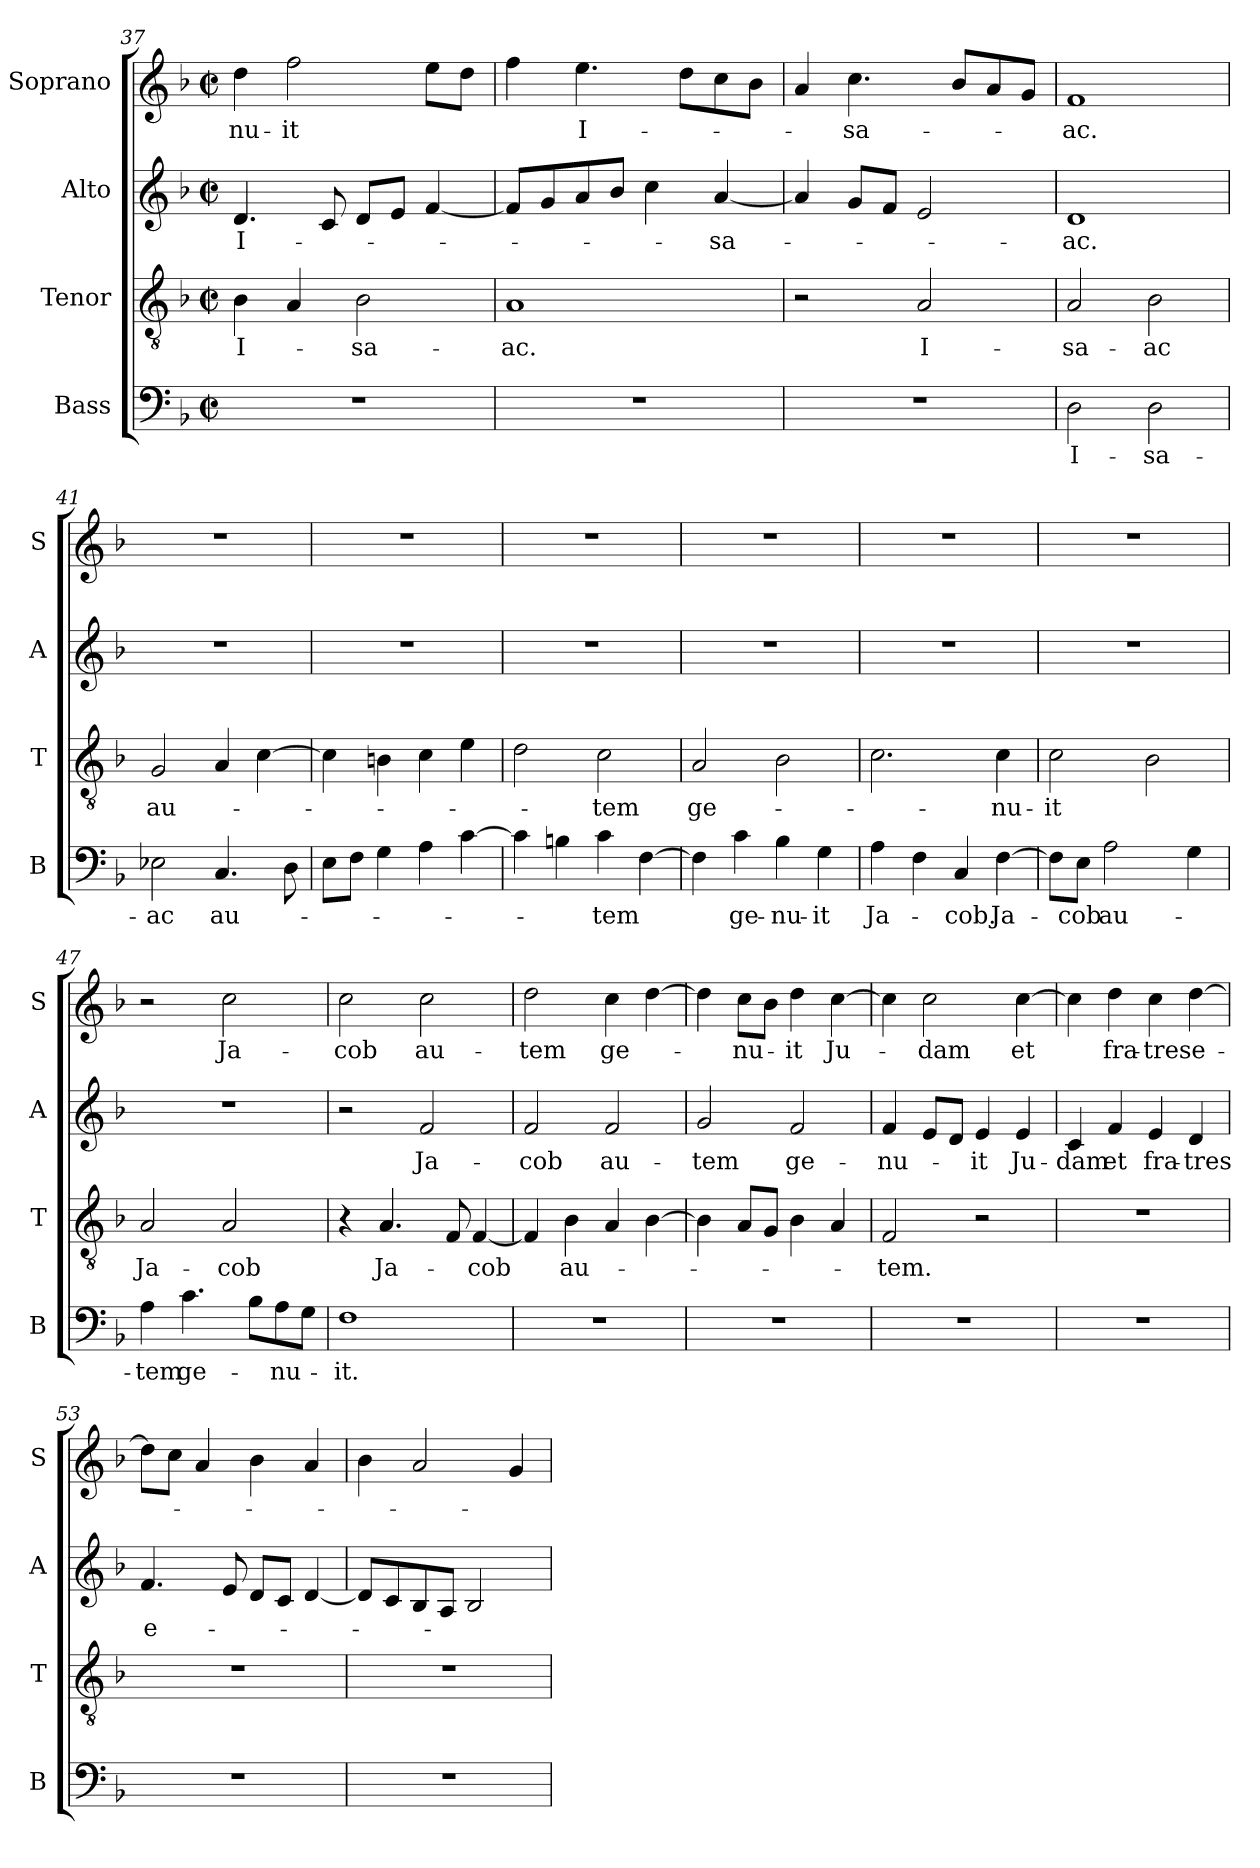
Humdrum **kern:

**kern	**text	**kern	**text	**kern	**text	**kern	**text
*part4	*part4	*part3	*part3	*part2	*part2	*part1	*part1
*staff4	*staff4	*staff3	*staff3	*staff2	*staff2	*staff1	*staff1
*I"Bass	*	*I"Tenor	*	*I"Alto	*	*I"Soprano	*
*I'B	*	*I'T	*	*I'A	*	*I'S	*
*clefF4	*	*clefGv2	*	*clefG2	*	*clefG2	*
*k[b-]	*	*k[b-]	*	*k[b-]	*	*k[b-]	*
*F:	*	*F:	*	*F:	*	*F:	*
*M2/2	*	*M2/2	*	*M2/2	*	*M2/2	*
*met(c|)	*	*met(c|)	*	*met(c|)	*	*met(c|)	*
=37	=37	=37	=37	=37	=37	=37	=37
!	!	!	!LO:LY:b	!	!LO:LY:b	!	!LO:LY:b
1r	.	4B-\	I-	4.d/	I-	4dd\	-nu-
!	!	!	!	!	!	!	!LO:LY:b
.	.	4A/	.	.	.	2ff\	-it
.	.	.	.	8c/	.	.	.
!	!	!	!LO:LY:b	!	!	!	!
.	.	2B-\	-sa-	8d/L	.	.	.
.	.	.	.	8e/J	.	.	.
.	.	.	.	[4f/	.	8ee\L	.
.	.	.	.	.	.	8dd\J	.
=38	=38	=38	=38	=38	=38	=38	=38
!	!	!	!LO:LY:b	!	!	!	!
1r	.	1A	-ac.	8f/L]	.	4ff\	.
.	.	.	.	8g/	.	.	.
!	!	!	!	!	!	!	!LO:LY:b
.	.	.	.	8a/	.	4.ee\	I-
.	.	.	.	8b-/J	.	.	.
.	.	.	.	4cc\	.	.	.
.	.	.	.	.	.	8dd\L	.
!	!	!	!	!	!LO:LY:b	!	!
.	.	.	.	[4a/	-sa-	8cc\	.
.	.	.	.	.	.	8b-\J	.
=39	=39	=39	=39	=39	=39	=39	=39
1r	.	2r	.	4a/]	.	4a/	.
!	!	!	!	!	!	!	!LO:LY:b
.	.	.	.	8g/L	.	4.cc\	-sa-
.	.	.	.	8f/J	.	.	.
!	!	!	!LO:LY:b	!	!	!	!
.	.	2A/	I-	2e/	.	.	.
.	.	.	.	.	.	8b-/L	.
.	.	.	.	.	.	8a/	.
.	.	.	.	.	.	8g/J	.
=40	=40	=40	=40	=40	=40	=40	=40
!	!LO:LY:b	!	!LO:LY:b	!	!LO:LY:b	!	!LO:LY:b
2D\	I-	2A/	-sa-	1d	-ac.	1f	-ac.
!	!LO:LY:b	!	!LO:LY:b	!	!	!	!
2D\	-sa-	2B-\	-ac	.	.	.	.
!!LO:LB:g=z
=41	=41	=41	=41	=41	=41	=41	=41
!	!LO:LY:b	!	!LO:LY:b	!	!	!	!
2E-X\	-ac	2G/	au-	1r	.	1r	.
!	!LO:LY:b	!	!	!	!	!	!
4.C/	au-	4A/	.	.	.	.	.
.	.	[4c\	.	.	.	.	.
8D\	.	.	.	.	.	.	.
=42	=42	=42	=42	=42	=42	=42	=42
8E\L	.	4c\]	.	1r	.	1r	.
8F\J	.	.	.	.	.	.	.
4G\	.	4Bn\	.	.	.	.	.
4A\	.	4c\	.	.	.	.	.
[4c\	.	4e\	.	.	.	.	.
=43	=43	=43	=43	=43	=43	=43	=43
4c\]	.	2d\	.	1r	.	1r	.
4Bn\	.	.	.	.	.	.	.
!	!LO:LY:b	!	!LO:LY:b	!	!	!	!
4c\	-tem	2c\	-tem	.	.	.	.
[4F\	.	.	.	.	.	.	.
=44	=44	=44	=44	=44	=44	=44	=44
!	!	!	!LO:LY:b	!	!	!	!
4F\]	.	2A/	ge-	1r	.	1r	.
!	!LO:LY:b	!	!	!	!	!	!
4c\	ge-	.	.	.	.	.	.
!	!LO:LY:b	!	!	!	!	!	!
4B-\	-nu-	2B-\	.	.	.	.	.
!	!LO:LY:b	!	!	!	!	!	!
4G\	-it	.	.	.	.	.	.
=45	=45	=45	=45	=45	=45	=45	=45
!	!LO:LY:b	!	!	!	!	!	!
4A\	Ja-	2.c\	.	1r	.	1r	.
4F\	.	.	.	.	.	.	.
!	!LO:LY:b	!	!	!	!	!	!
4C/	-cob.	.	.	.	.	.	.
!	!LO:LY:b	!	!LO:LY:b	!	!	!	!
[4F\	Ja-	4c\	-nu-	.	.	.	.
!!LO:PB:g=z
=46	=46	=46	=46	=46	=46	=46	=46
!	!	!	!LO:LY:b	!	!	!	!
8F\L]	.	2c\	-it	1r	.	1r	.
!	!LO:LY:b	!	!	!	!	!	!
8E\J	-cob	.	.	.	.	.	.
!	!LO:LY:b	!	!	!	!	!	!
2A\	au-	.	.	.	.	.	.
.	.	2B-\	.	.	.	.	.
4G\	.	.	.	.	.	.	.
=47	=47	=47	=47	=47	=47	=47	=47
!	!LO:LY:b	!	!LO:LY:b	!	!	!	!
4A\	-tem	2A/	Ja-	1r	.	2r	.
!	!LO:LY:b	!	!	!	!	!	!
4.c\	ge-	.	.	.	.	.	.
!	!	!	!LO:LY:b	!	!	!	!LO:LY:b
.	.	2A/	-cob	.	.	2cc\	Ja-
8B-\L	.	.	.	.	.	.	.
!	!LO:LY:b	!	!	!	!	!	!
8A\	-nu-	.	.	.	.	.	.
8G\J	.	.	.	.	.	.	.
=48	=48	=48	=48	=48	=48	=48	=48
!	!LO:LY:b	!	!	!	!	!	!LO:LY:b
1F	-it.	4r	.	2r	.	2cc\	-cob
!	!	!	!LO:LY:b	!	!	!	!
.	.	4.A/	Ja-	.	.	.	.
!	!	!	!	!	!LO:LY:b	!	!LO:LY:b
.	.	.	.	2f/	Ja-	2cc\	au-
.	.	8F/	.	.	.	.	.
!	!	!	!LO:LY:b	!	!	!	!
.	.	[4F/	-cob	.	.	.	.
=49	=49	=49	=49	=49	=49	=49	=49
!	!	!	!	!	!LO:LY:b	!	!LO:LY:b
1r	.	4F/]	.	2f/	-cob	2dd\	-tem
!	!	!	!LO:LY:b	!	!	!	!
.	.	4B-\	au-	.	.	.	.
!	!	!	!	!	!LO:LY:b	!	!LO:LY:b
.	.	4A/	.	2f/	au-	4cc\	ge-
.	.	[4B-\	.	.	.	[4dd\	.
=50	=50	=50	=50	=50	=50	=50	=50
!	!	!	!	!	!LO:LY:b	!	!
1r	.	4B-\]	.	2g/	-tem	4dd\]	.
!	!	!	!	!	!	!	!LO:LY:b
.	.	8A/L	.	.	.	8cc\L	-nu-
.	.	8G/J	.	.	.	8b-\J	.
!	!	!	!	!	!LO:LY:b	!	!LO:LY:b
.	.	4B-\	.	2f/	ge-	4dd\	-it
!	!	!	!	!	!	!	!LO:LY:b
.	.	4A/	.	.	.	[4cc\	Ju-
!!LO:LB:g=z
=51	=51	=51	=51	=51	=51	=51	=51
!	!	!	!LO:LY:b	!	!LO:LY:b	!	!
1r	.	2F/	-tem.	4f/	-nu-	4cc\]	.
!	!	!	!	!	!	!	!LO:LY:b
.	.	.	.	8e/L	.	2cc\	-dam
.	.	.	.	8d/J	.	.	.
!	!	!	!	!	!LO:LY:b	!	!
.	.	2r	.	4e/	-it	.	.
!	!	!	!	!	!LO:LY:b	!	!LO:LY:b
.	.	.	.	4e/	Ju-	[4cc\	et
=52	=52	=52	=52	=52	=52	=52	=52
!	!	!	!	!	!LO:LY:b	!	!
1r	.	1r	.	4c/	-dam	4cc\]	.
!	!	!	!	!	!LO:LY:b	!	!LO:LY:b
.	.	.	.	4f/	et	4dd\	fra-
!	!	!	!	!	!LO:LY:b	!	!LO:LY:b
.	.	.	.	4e/	fra-	4cc\	-tres
!	!	!	!	!	!LO:LY:b	!	!LO:LY:b
.	.	.	.	4d/	-tres	[4dd\	e-
=53	=53	=53	=53	=53	=53	=53	=53
!	!	!	!	!	!LO:LY:b	!	!
1r	.	1r	.	4.f/	e-	8dd\L]	.
.	.	.	.	.	.	8cc\J	.
.	.	.	.	.	.	4a/	.
.	.	.	.	8e/	.	.	.
.	.	.	.	8d/L	.	4b-\	.
.	.	.	.	8c/J	.	.	.
.	.	.	.	[4d/	.	4a/	.
=54	=54	=54	=54	=54	=54	=54	=54
1r	.	1r	.	8d/L]	.	4b-\	.
.	.	.	.	8c/	.	.	.
.	.	.	.	8B-/	.	2a/	.
.	.	.	.	8A/J	.	.	.
.	.	.	.	2B-/	.	.	.
.	.	.	.	.	.	4g/	.
=	=	=	=	=	=	=	=
*-	*-	*-	*-	*-	*-	*-	*-
